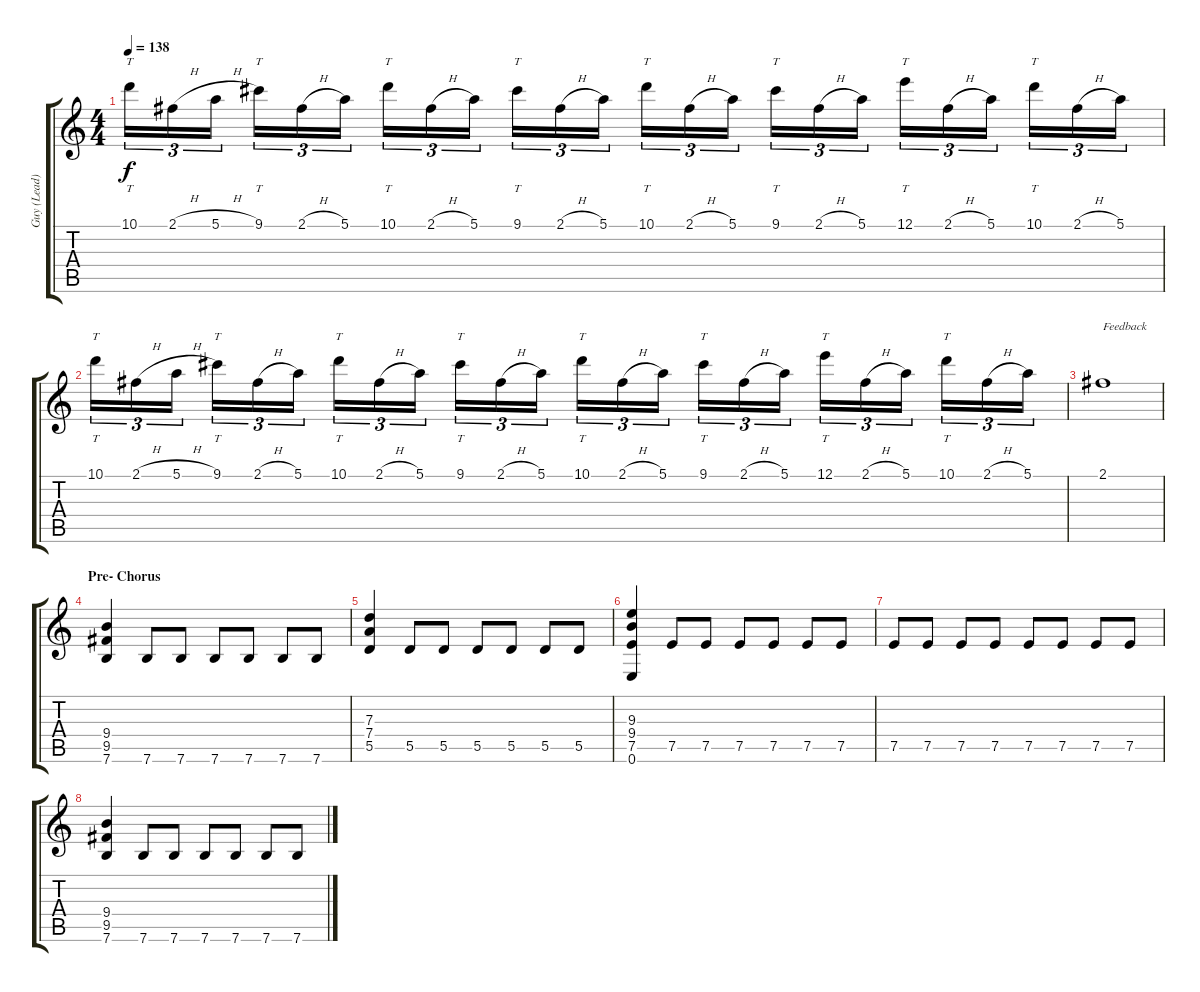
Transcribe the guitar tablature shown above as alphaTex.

\track ("Guy (Lead)" "Guy (Lead)") {instrument distortionguitar}
\staff {score tabs}
\tuning (E4 B3 G3 D3 A2 E2) {hide}
\ts (4 4)
\tempo 138
\clef g2
\ks c
10.1.16{tt tu (3 2) dy f} 2.1{h}.16{tu (3 2)} 5.1{h}.16{tu (3 2)} 9.1.16{tt tu (3 2)} 2.1{h}.16{tu (3 2)} 5.1.16{tu (3 2)} 10.1.16{tt tu (3 2)} 2.1{h}.16{tu (3 2)} 5.1.16{tu (3 2)} 9.1.16{tt tu (3 2)} 2.1{h}.16{tu (3 2)} 5.1.16{tu (3 2)} 10.1.16{tt tu (3 2)} 2.1{h}.16{tu (3 2)} 5.1.16{tu (3 2)} 9.1.16{tt tu (3 2)} 2.1{h}.16{tu (3 2)} 5.1.16{tu (3 2)} 12.1.16{tt tu (3 2)} 2.1{h}.16{tu (3 2)} 5.1.16{tu (3 2)} 10.1.16{tt tu (3 2)} 2.1{h}.16{tu (3 2)} 5.1.16{tu (3 2)} |
10.1.16{tt tu (3 2)} 2.1{h}.16{tu (3 2)} 5.1{h}.16{tu (3 2)} 9.1.16{tt tu (3 2)} 2.1{h}.16{tu (3 2)} 5.1.16{tu (3 2)} 10.1.16{tt tu (3 2)} 2.1{h}.16{tu (3 2)} 5.1.16{tu (3 2)} 9.1.16{tt tu (3 2)} 2.1{h}.16{tu (3 2)} 5.1.16{tu (3 2)} 10.1.16{tt tu (3 2)} 2.1{h}.16{tu (3 2)} 5.1.16{tu (3 2)} 9.1.16{tt tu (3 2)} 2.1{h}.16{tu (3 2)} 5.1.16{tu (3 2)} 12.1.16{tt tu (3 2)} 2.1{h}.16{tu (3 2)} 5.1.16{tu (3 2)} 10.1.16{tt tu (3 2)} 2.1{h}.16{tu (3 2)} 5.1.16{tu (3 2)} |
2.1.1{txt "Feedback"} |
\section ("" "Pre- Chorus")
(9.4 9.5 7.6).4 7.6.8 7.6.8 7.6.8 7.6.8 7.6.8 7.6.8 |
(7.3 7.4 5.5).4 5.5.8 5.5.8 5.5.8 5.5.8 5.5.8 5.5.8 |
(9.3 9.4 7.5 0.6).4 7.5.8 7.5.8 7.5.8 7.5.8 7.5.8 7.5.8 |
7.5.8 7.5.8 7.5.8 7.5.8 7.5.8 7.5.8 7.5.8 7.5.8 |
(9.4 9.5 7.6).4 7.6.8 7.6.8 7.6.8 7.6.8 7.6.8 7.6.8
